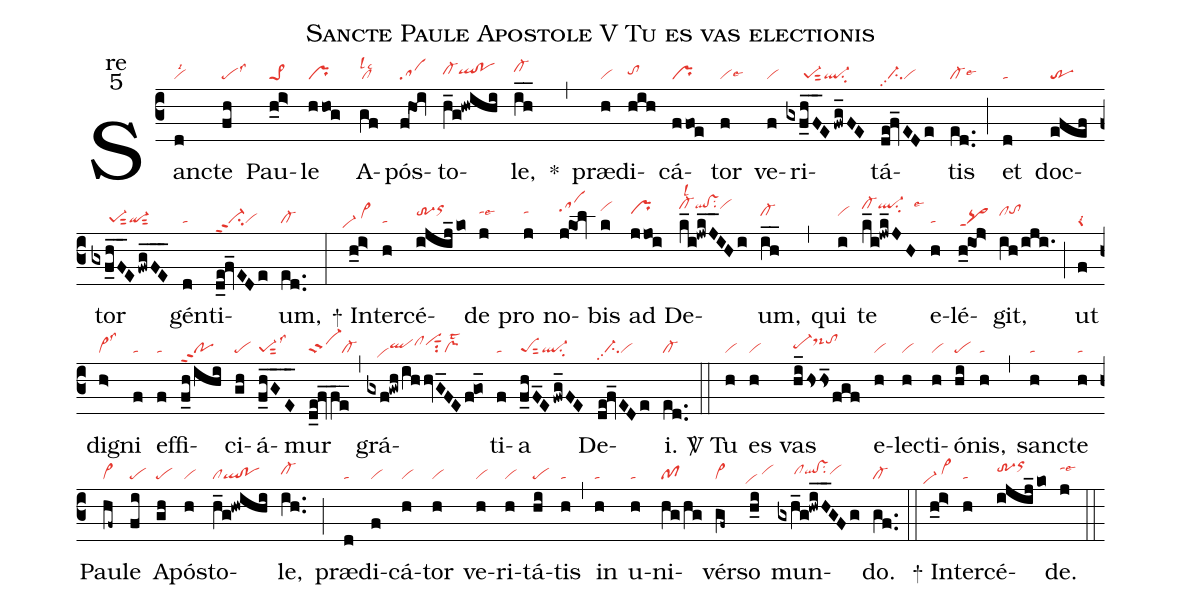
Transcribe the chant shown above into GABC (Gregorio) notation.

name:Sancte Paule Apostole V Tu es vas electionis;
office-part:re;
mode:5;
nabc-lines:1;
%%
(c3) San(d|vilsi2)cte(fh|pelss3) Pau(h_i>|pe>1)le(hhog|pr) A(gf|cllsl2lsc2)pós(f@hoi|sa)to(h_g!hwihi|cl-hhqlhh!pohh)le,(ih__|cl-hi) <sp>*</sp>(,) præ(h|vi)di(hih|tohh)cá(ffoe|pr)tor(f|vilse6) ve(f|vi)ri(gxf_hF__E/fwg_FE|/////pe-1sut2ql-su2)tá(de!fv_EDe|//ci-pp2vi)tis(ed..|cl-lse6) (;) et(d|ta) doc(efef|tr)tor(gxf_hF__E/fwgFE___|/////pe-1sut2qi-sut2) gén(d|ta)ti(d_e!fv_EDe|ci-ppt2vi)um,(ed..|cl-) (:)

<sp>+</sp> In(h_i>|``vi-hd/vi>hh)ter(h|ta)cé(ijij_/ko|tr-3hiorhk)de(j|tahjlse6) pro(j|tahj) no(j@kol|sahk)bis(k|vihk) ad(jjoi|prhj) De(k_i!jwkJ__IHi|cl-hllsl2qlhl!vshlsu2vihl)um,(ih__|cl-hi) (,) qui(i|vihi) te(k_i!jwk_JH|cl-hlql-hlsu2lse6) e(h|ta)lé(h_0@ioj>|pq>ppt1)git,(ih/iji.|clhitohj) (;) ut(f|grlsi2) dig(h>|vi>lss3)ni(f|ta) ef(f|ta)fi(f_h/ihi|poppt2)ci(gh|pe)á(f_hGE___|pe-1sut2lss3)mur(d_e!fv_fe__|vi-ppt2cl-) (,)grá(gxf!gwh/ih/hvG_FEf@go_|///vihdqlhhclhivihisut1su2vslst2)ti(f|ta)a(f_hF_E/fwg_FE|peSsut2ql-su2) De(de!fv_EDe|//ci-pp2vi)i.(ed..|cl-) (::)

<sp>V/</sp> Tu(h|vi) es(h|vi) vas(hi_hshs_fgf|pe-hhds-hjtohj) e(h|vi)lec(h|vi)ti(h|vi)ó(hi|pe)nis,(h|ta) (,)san(h|ta)cte(h|ta) Pau(hf~|vi>)le(fi|pe) A(gh|pe)pós(h|vi)to(h_g!hwihi|clql!po)le,(ih..|cl-hh) (;) præ(d|ta)di(f|vi)cá(h|vi)tor(h|vi) ve(h|vi)ri(h|vi)tá(hi|pe)tis(h|ta) (,) in(h|ta) u(h|ta)ni(hg/hg|pf)vér(gf~|vi>)so(h_i|`vihd/vihh) mun(gxh_g!hwiH__GFg|/////clhhqlhh!vshhsu2vihh)do.(gf..|cl-) (::)

<sp>+</sp> In(h_i>|``vi-hd/vi>hh)ter(h|ta)cé(ijij_/ko|tr-3hiorhk)de.(j|tahjlse6) (::)
